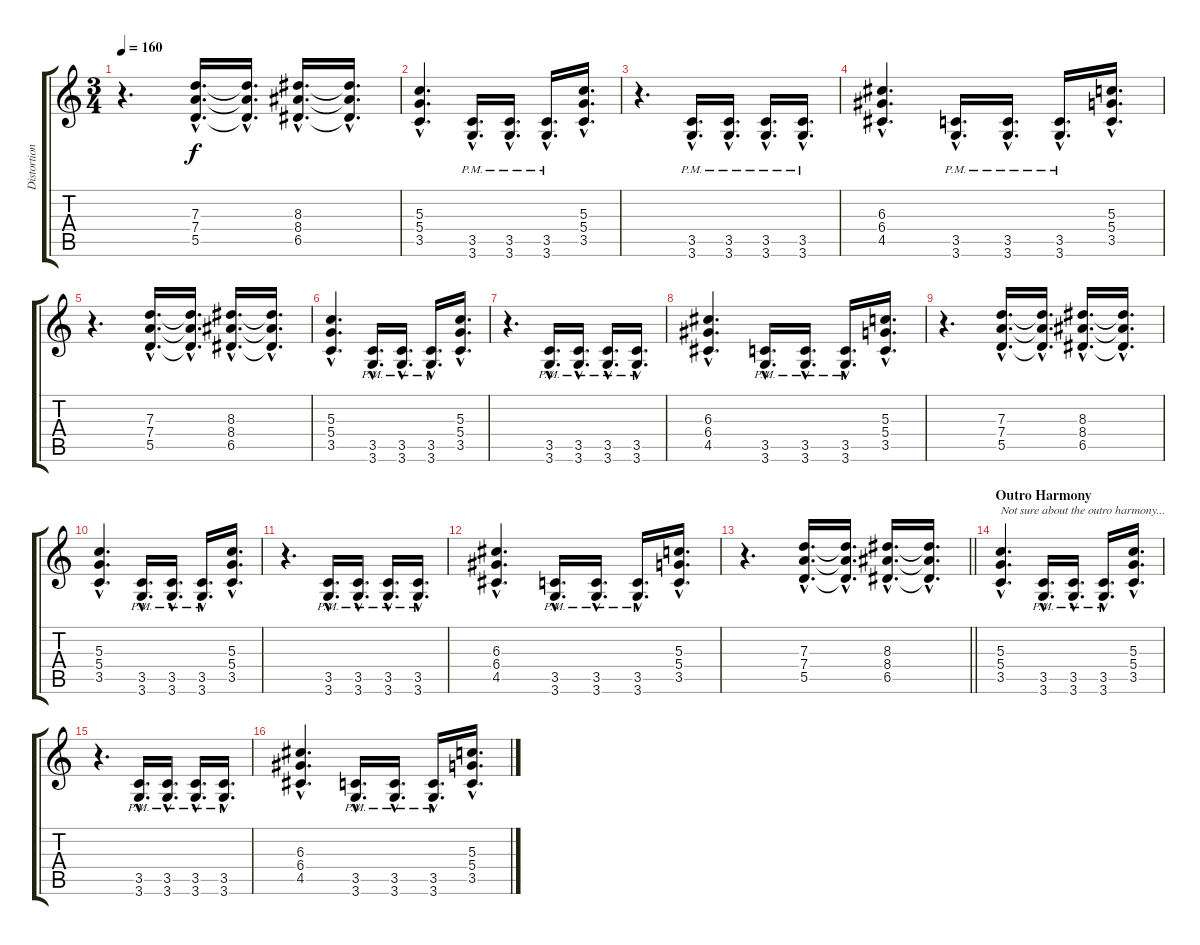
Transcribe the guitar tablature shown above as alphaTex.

\track ("Distortion Guitar 1" "Distortion") {instrument distortionguitar}
\staff {score tabs}
\tuning (E4 B3 G3 D3 A2 E2) {hide}
\ts (3 4)
\tempo 160
\clef g2
\ks c
r.4{d dy f} (7.3{hac} 7.4{hac} 5.5{hac}).16{d} (7.3{hac t} 7.4{hac t} 5.5{hac t}).16{d} (8.3{hac} 8.4{hac} 6.5{hac}).16{d} (8.3{hac t} 8.4{hac t} 6.5{hac t}).16{d} |
(5.3{hac} 5.4{hac} 3.5{hac}).4{d} (3.5{hac pm} 3.6{hac pm}).16{d} (3.5{hac pm} 3.6{hac pm}).16{d} (3.5{hac pm} 3.6{hac pm}).16{d} (5.3{hac} 5.4{hac} 3.5{hac}).16{d} |
r.4{d} (3.5{hac pm} 3.6{hac pm}).16{d} (3.5{hac pm} 3.6{hac pm}).16{d} (3.5{hac pm} 3.6{hac pm}).16{d} (3.5{hac pm} 3.6{hac pm}).16{d} |
(6.3{hac} 6.4{hac} 4.5{hac}).4{d} (3.5{hac pm} 3.6{hac pm}).16{d} (3.5{hac pm} 3.6{hac pm}).16{d} (3.5{hac pm} 3.6{hac pm}).16{d} (5.3{hac} 5.4{hac} 3.5{hac}).16{d} |
r.4{d} (7.3{hac} 7.4{hac} 5.5{hac}).16{d} (7.3{hac t} 7.4{hac t} 5.5{hac t}).16{d} (8.3{hac} 8.4{hac} 6.5{hac}).16{d} (8.3{hac t} 8.4{hac t} 6.5{hac t}).16{d} |
(5.3{hac} 5.4{hac} 3.5{hac}).4{d} (3.5{hac pm} 3.6{hac pm}).16{d} (3.5{hac pm} 3.6{hac pm}).16{d} (3.5{hac pm} 3.6{hac pm}).16{d} (5.3{hac} 5.4{hac} 3.5{hac}).16{d} |
r.4{d} (3.5{hac pm} 3.6{hac pm}).16{d} (3.5{hac pm} 3.6{hac pm}).16{d} (3.5{hac pm} 3.6{hac pm}).16{d} (3.5{hac pm} 3.6{hac pm}).16{d} |
(6.3{hac} 6.4{hac} 4.5{hac}).4{d} (3.5{hac pm} 3.6{hac pm}).16{d} (3.5{hac pm} 3.6{hac pm}).16{d} (3.5{hac pm} 3.6{hac pm}).16{d} (5.3{hac} 5.4{hac} 3.5{hac}).16{d} |
r.4{d} (7.3{hac} 7.4{hac} 5.5{hac}).16{d} (7.3{hac t} 7.4{hac t} 5.5{hac t}).16{d} (8.3{hac} 8.4{hac} 6.5{hac}).16{d} (8.3{hac t} 8.4{hac t} 6.5{hac t}).16{d} |
(5.3{hac} 5.4{hac} 3.5{hac}).4{d} (3.5{hac pm} 3.6{hac pm}).16{d} (3.5{hac pm} 3.6{hac pm}).16{d} (3.5{hac pm} 3.6{hac pm}).16{d} (5.3{hac} 5.4{hac} 3.5{hac}).16{d} |
r.4{d} (3.5{hac pm} 3.6{hac pm}).16{d} (3.5{hac pm} 3.6{hac pm}).16{d} (3.5{hac pm} 3.6{hac pm}).16{d} (3.5{hac pm} 3.6{hac pm}).16{d} |
(6.3{hac} 6.4{hac} 4.5{hac}).4{d} (3.5{hac pm} 3.6{hac pm}).16{d} (3.5{hac pm} 3.6{hac pm}).16{d} (3.5{hac pm} 3.6{hac pm}).16{d} (5.3{hac} 5.4{hac} 3.5{hac}).16{d} |
\barLineRight lightlight
r.4{d} (7.3{hac} 7.4{hac} 5.5{hac}).16{d} (7.3{hac t} 7.4{hac t} 5.5{hac t}).16{d} (8.3{hac} 8.4{hac} 6.5{hac}).16{d} (8.3{hac t} 8.4{hac t} 6.5{hac t}).16{d} |
\section ("" "Outro Harmony")
(5.3{hac} 5.4{hac} 3.5{hac}).4{d txt "Not sure about the outro harmony..."} (3.5{hac pm} 3.6{hac pm}).16{d} (3.5{hac pm} 3.6{hac pm}).16{d} (3.5{hac pm} 3.6{hac pm}).16{d} (5.3{hac} 5.4{hac} 3.5{hac}).16{d} |
r.4{d} (3.5{hac pm} 3.6{hac pm}).16{d} (3.5{hac pm} 3.6{hac pm}).16{d} (3.5{hac pm} 3.6{hac pm}).16{d} (3.5{hac pm} 3.6{hac pm}).16{d} |
(6.3{hac} 6.4{hac} 4.5{hac}).4{d} (3.5{hac pm} 3.6{hac pm}).16{d} (3.5{hac pm} 3.6{hac pm}).16{d} (3.5{hac pm} 3.6{hac pm}).16{d} (5.3{hac} 5.4{hac} 3.5{hac}).16{d}
